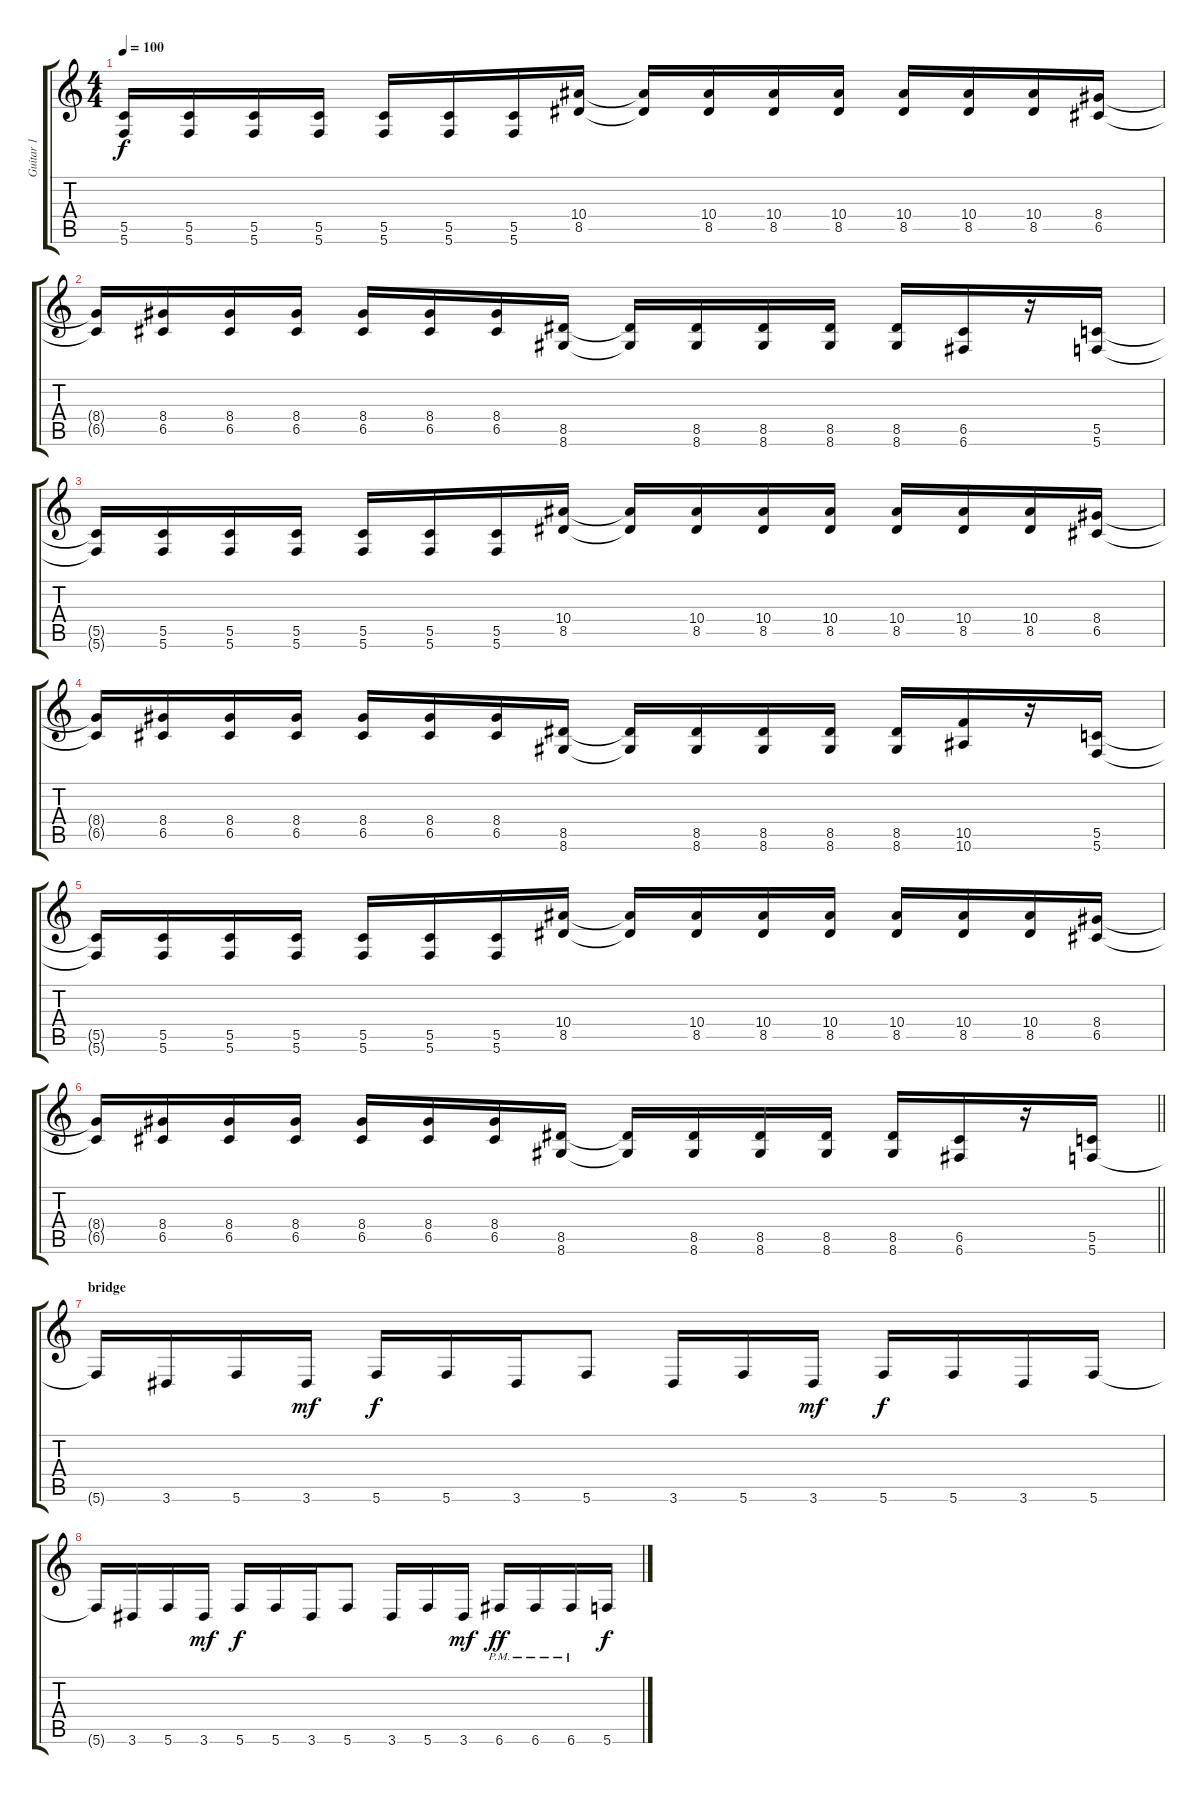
\track ("Guitar 1" "Guitar 1") {instrument distortionguitar}
\staff {score tabs}
\tuning (D4 A3 F3 C3 G2 C2) {hide}
\ts (4 4)
\tempo 100
\clef g2
\ks c
(5.5{t} 5.6{t}).16{dy f} (5.5 5.6).16 (5.5 5.6).16 (5.5 5.6).16 (5.5 5.6).16 (5.5 5.6).16 (5.5 5.6).16 (10.4 8.5).16 (10.4{t} 8.5{t}).16 (10.4 8.5).16 (10.4 8.5).16 (10.4 8.5).16 (10.4 8.5).16 (10.4 8.5).16 (10.4 8.5).16 (8.4 6.5).16 |
(8.4{t} 6.5{t}).16 (8.4 6.5).16 (8.4 6.5).16 (8.4 6.5).16 (8.4 6.5).16 (8.4 6.5).16 (8.4 6.5).16 (8.5 8.6).16 (8.5{t} 8.6{t}).16 (8.5 8.6).16 (8.5 8.6).16 (8.5 8.6).16 (8.5 8.6).16 (6.5 6.6).16 r.16 (5.5 5.6).16 |
(5.5{t} 5.6{t}).16 (5.5 5.6).16 (5.5 5.6).16 (5.5 5.6).16 (5.5 5.6).16 (5.5 5.6).16 (5.5 5.6).16 (10.4 8.5).16 (10.4{t} 8.5{t}).16 (10.4 8.5).16 (10.4 8.5).16 (10.4 8.5).16 (10.4 8.5).16 (10.4 8.5).16 (10.4 8.5).16 (8.4 6.5).16 |
(8.4{t} 6.5{t}).16 (8.4 6.5).16 (8.4 6.5).16 (8.4 6.5).16 (8.4 6.5).16 (8.4 6.5).16 (8.4 6.5).16 (8.5 8.6).16 (8.5{t} 8.6{t}).16 (8.5 8.6).16 (8.5 8.6).16 (8.5 8.6).16 (8.5 8.6).16 (10.5 10.6).16 r.16 (5.5 5.6).16 |
(5.5{t} 5.6{t}).16 (5.5 5.6).16 (5.5 5.6).16 (5.5 5.6).16 (5.5 5.6).16 (5.5 5.6).16 (5.5 5.6).16 (10.4 8.5).16 (10.4{t} 8.5{t}).16 (10.4 8.5).16 (10.4 8.5).16 (10.4 8.5).16 (10.4 8.5).16 (10.4 8.5).16 (10.4 8.5).16 (8.4 6.5).16 |
\barLineRight lightlight
(8.4{t} 6.5{t}).16 (8.4 6.5).16 (8.4 6.5).16 (8.4 6.5).16 (8.4 6.5).16 (8.4 6.5).16 (8.4 6.5).16 (8.5 8.6).16 (8.5{t} 8.6{t}).16 (8.5 8.6).16 (8.5 8.6).16 (8.5 8.6).16 (8.5 8.6).16 (6.5 6.6).16 r.16 (5.5 5.6).16 |
\section ("" "bridge")
5.6{t}.16 3.6.16 5.6.16 3.6.16{dy mf} 5.6.16{dy f} 5.6.16 3.6.16 5.6.8 3.6.16 5.6.16 3.6.16{dy mf} 5.6.16{dy f} 5.6.16 3.6.16 5.6.16 |
5.6{t}.16 3.6.16 5.6.16 3.6.16{dy mf} 5.6.16{dy f} 5.6.16 3.6.16 5.6.8 3.6.16 5.6.16 3.6.16{dy mf} 6.6{pm}.16{dy ff} 6.6{pm}.16 6.6{pm}.16 5.6.16{dy f}
